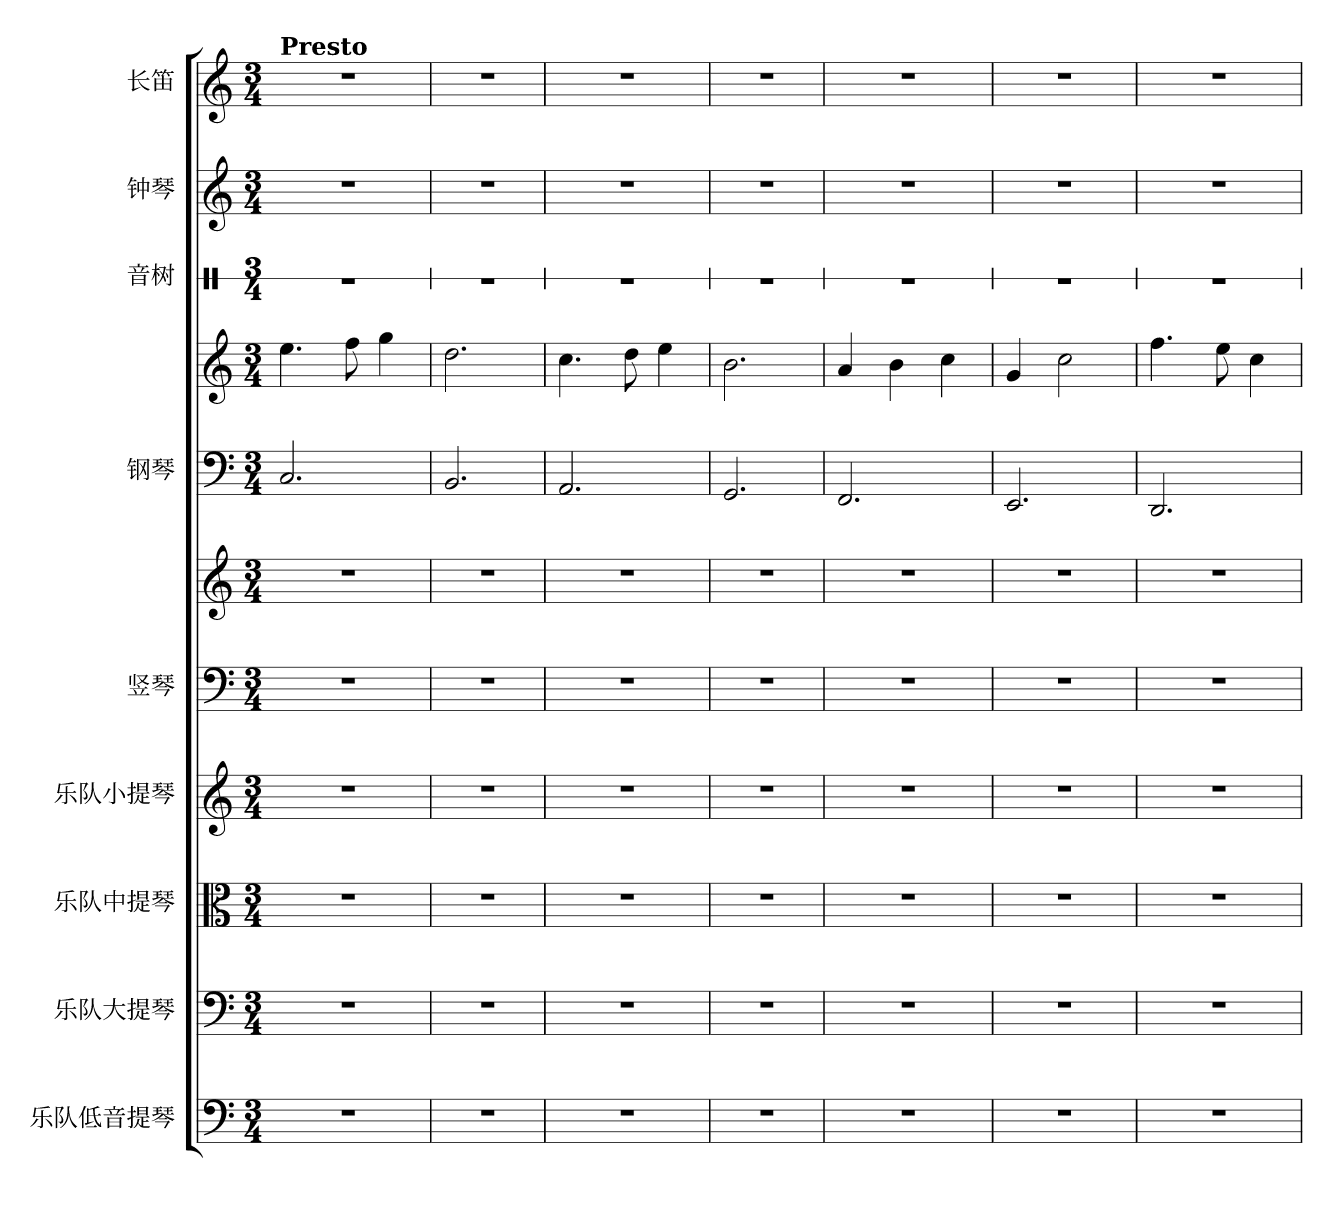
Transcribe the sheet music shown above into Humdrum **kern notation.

**kern	**kern	**kern	**kern	**kern	**kern	**kern	**kern	**kern	**kern	**kern
*part9	*part8	*part7	*part6	*part5	*part5	*part4	*part4	*part3	*part2	*part1
*staff11	*staff10	*staff9	*staff8	*staff7	*staff6	*staff5	*staff4	*staff3	*staff2	*staff1
*I"乐队低音提琴	*I"乐队大提琴	*I"乐队中提琴	*I"乐队小提琴	*I"竖琴	*	*I"钢琴	*	*I"音树	*I"钟琴	*I"长笛
*	*	*	*	*	*	*	*	*stria1	*	*
*clefF4	*clefF4	*clefC3	*clefG2	*clefF4	*clefG2	*clefF4	*clefG2	*clefX	*clefG2	*clefG2
*ITrd7c12	*	*	*	*	*	*	*	*	*ITrd-14c-24	*
*k[]	*k[]	*k[]	*k[]	*k[]	*k[]	*k[]	*k[]	*k[]	*k[]	*k[]
*M3/4	*M3/4	*M3/4	*M3/4	*M3/4	*M3/4	*M3/4	*M3/4	*M3/4	*M3/4	*M3/4
=1	=1	=1	=1	=1	=1	=1	=1	=1	=1	=1
!	!	!	!	!	!	!	!	!	!	!LO:TX:a:B:t=Presto
2.r	2.r	2.r	2.r	2.r	2.r	2.C/	4.ee\	2.r	2.r	2.r
.	.	.	.	.	.	.	8ff\	.	.	.
.	.	.	.	.	.	.	4gg\	.	.	.
=2	=2	=2	=2	=2	=2	=2	=2	=2	=2	=2
2.r	2.r	2.r	2.r	2.r	2.r	2.BB/	2.dd\	2.r	2.r	2.r
=3	=3	=3	=3	=3	=3	=3	=3	=3	=3	=3
2.r	2.r	2.r	2.r	2.r	2.r	2.AA/	4.cc\	2.r	2.r	2.r
.	.	.	.	.	.	.	8dd\	.	.	.
.	.	.	.	.	.	.	4ee\	.	.	.
=4	=4	=4	=4	=4	=4	=4	=4	=4	=4	=4
2.r	2.r	2.r	2.r	2.r	2.r	2.GG/	2.b\	2.r	2.r	2.r
=5	=5	=5	=5	=5	=5	=5	=5	=5	=5	=5
2.r	2.r	2.r	2.r	2.r	2.r	2.FF/	4a/	2.r	2.r	2.r
.	.	.	.	.	.	.	4b\	.	.	.
.	.	.	.	.	.	.	4cc\	.	.	.
=6	=6	=6	=6	=6	=6	=6	=6	=6	=6	=6
2.r	2.r	2.r	2.r	2.r	2.r	2.EE/	4g/	2.r	2.r	2.r
.	.	.	.	.	.	.	2cc\	.	.	.
=7	=7	=7	=7	=7	=7	=7	=7	=7	=7	=7
2.r	2.r	2.r	2.r	2.r	2.r	2.DD/	4.ff\	2.r	2.r	2.r
.	.	.	.	.	.	.	8ee\	.	.	.
.	.	.	.	.	.	.	4cc\	.	.	.
=	=	=	=	=	=	=	=	=	=	=
*-	*-	*-	*-	*-	*-	*-	*-	*-	*-	*-
